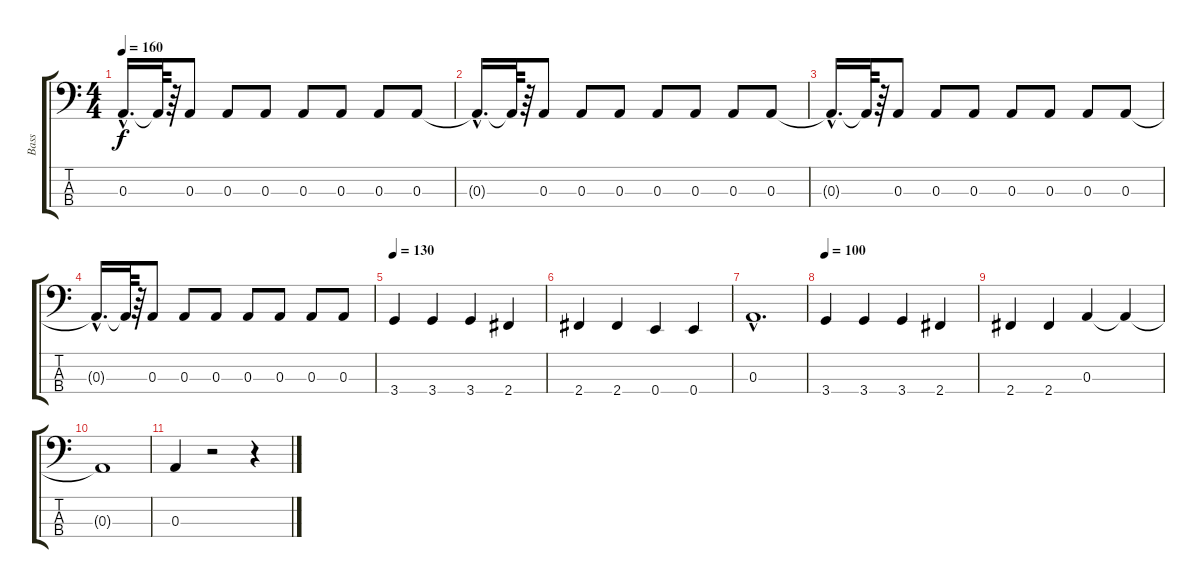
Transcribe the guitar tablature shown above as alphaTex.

\track ("Bass" "Bass") {instrument electricbasspick}
\staff {score tabs}
\tuning (G2 D2 A1 E1) {hide}
\ts (4 4)
\tempo 160
\clef f4
\ks c
0.3{hac t}.16{d dy f} 0.3{t}.64 r.64 0.3.8 0.3.8 0.3.8 0.3.8 0.3.8 0.3.8 0.3.8 |
0.3{hac t}.16{d} 0.3{t}.64 r.64 0.3.8 0.3.8 0.3.8 0.3.8 0.3.8 0.3.8 0.3.8 |
0.3{hac t}.16{d} 0.3{t}.64 r.64 0.3.8 0.3.8 0.3.8 0.3.8 0.3.8 0.3.8 0.3.8 |
0.3{hac t}.16{d} 0.3{t}.64 r.64 0.3.8 0.3.8 0.3.8 0.3.8 0.3.8 0.3.8 0.3.8 |
\tempo 140
\tempo 130
3.4.4 3.4.4 3.4.4 2.4.4 |
2.4.4 2.4.4 0.4.4 0.4.4 |
0.3{hac}.1{d} |
\tempo 120
\tempo 100
3.4.4 3.4.4 3.4.4 2.4.4 |
2.4.4 2.4.4 0.3.4 0.3{t}.4 |
0.3{t}.1 |
0.3.4 r.2 r.4
